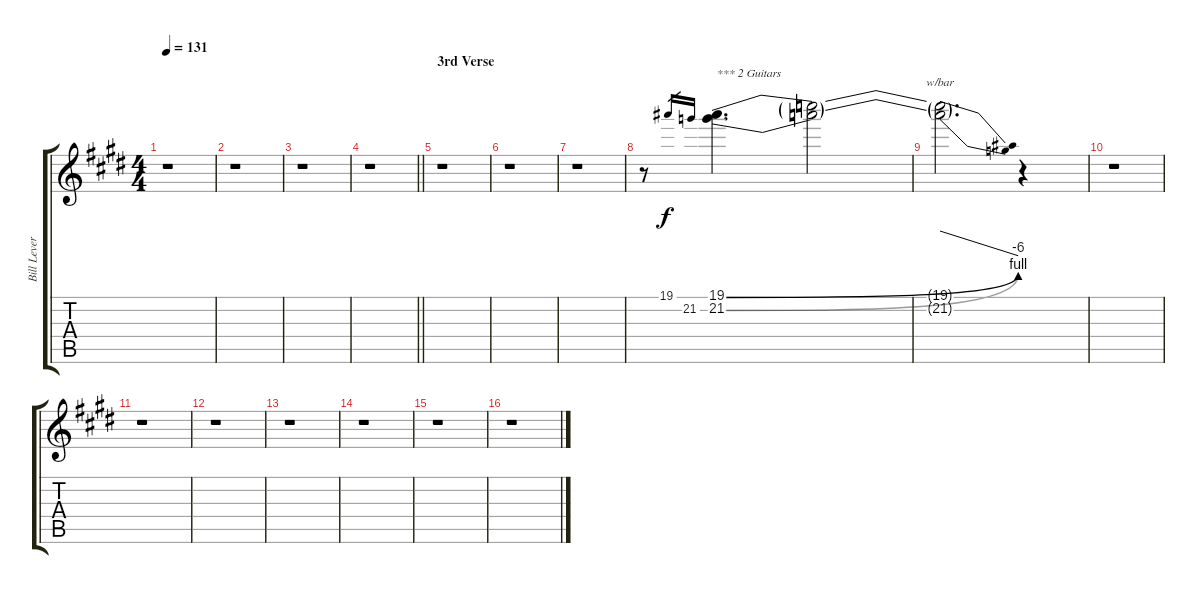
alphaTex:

\track ("Bill Leverty Lead" "Bill Lever") {instrument overdrivenguitar}
\staff {score tabs}
\tuning (Eb4 Bb3 Gb3 Db3 Ab2 Eb2) {hide}
\ts (4 4)
\tempo 131
\clef g2
\ks e
r.1{dy f} |
r.1 |
r.1 |
\barLineRight lightlight
r.1 |
\section ("" "3rd Verse")
r.1 |
r.1 |
r.1 |
r.8 19.1.16{gr} 21.2.16{gr} (19.1{be (bend 0 0 60 4)} 21.2{be (bend 0 0 60 4)}).4{d txt "*** 2 Guitars" volume 10} (19.1{t} 21.2{t}).2 |
(19.1{t} 21.2{t}).2{d tbe (dive default 0 0 60 -24)} r.4 |
r.1 |
r.1 |
r.1 |
r.1 |
r.1 |
r.1 |
r.1
